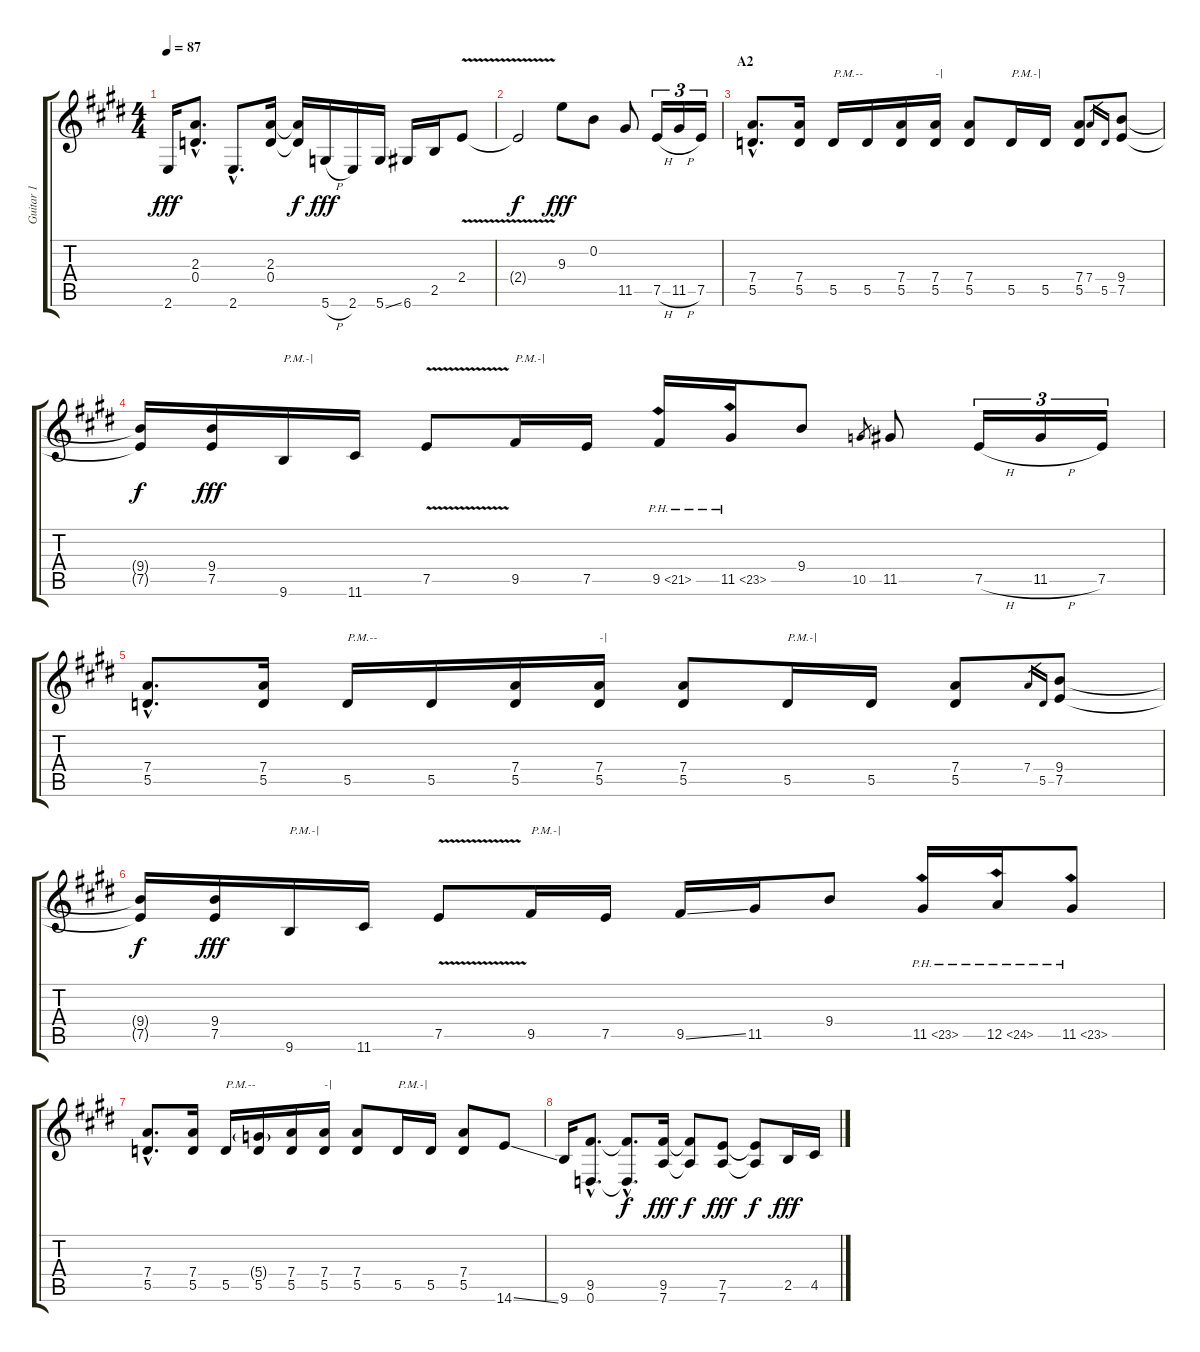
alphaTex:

\track ("Guitar 1" "Guitar 1") {instrument distortionguitar}
\staff {score tabs}
\tuning (E4 B3 G3 D3 A2 D2) {hide}
\ts (4 4)
\tempo 87
\clef g2
\ks e
2.6.16{dy fff} (2.3{hac} 0.4{hac}).8{d} 2.6{hac}.8{d} (2.3 0.4).16 (2.3{t} 0.4{t}).16{dy f} 5.6{h}.16{dy fff} 2.6.16 5.6{ss}.16 6.6.16 2.5.16 2.4{v}.8 |
2.4{t}.2{dy f} 9.3.8{dy fff} 0.2.8 11.5.8 7.5{h}.16{tu (3 2)} 11.5{h}.16{tu (3 2)} 7.5.16{tu (3 2)} |
\section ("" "A2")
(7.4{hac} 5.5{hac}).8{d} (7.4 5.5).16 5.5.16{txt "P.M.--"} 5.5.16 (7.4 5.5).16 (7.4 5.5).16{txt "-|"} (7.4 5.5).8 5.5.16{txt "P.M.-|"} 5.5.16 (7.4 5.5).8 7.4.16{gr} 5.5.16{gr} (9.4 7.5).8 |
(9.4{t} 7.5{t}).16{dy f} (9.4 7.5).16{dy fff} 9.6.16{txt "P.M.-|"} 11.6.16 7.5{v}.8 9.5.16{txt "P.M.-|"} 7.5.16 9.5{ph 12}.16 11.5{ph 12}.16 9.4.8 10.5.8{gr} 11.5.8 7.5{h}.16{tu (3 2)} 11.5{h}.16{tu (3 2)} 7.5.16{tu (3 2)} |
(7.4{hac} 5.5{hac}).8{d} (7.4 5.5).16 5.5.16{txt "P.M.--"} 5.5.16 (7.4 5.5).16 (7.4 5.5).16{txt "-|"} (7.4 5.5).8 5.5.16{txt "P.M.-|"} 5.5.16 (7.4 5.5).8 7.4.16{gr} 5.5.16{gr} (9.4 7.5).8 |
(9.4{t} 7.5{t}).16{dy f} (9.4 7.5).16{dy fff} 9.6.16{txt "P.M.-|"} 11.6.16 7.5{v}.8 9.5.16{txt "P.M.-|"} 7.5.16 9.5{ss}.16 11.5.16 9.4.8 11.5{ph 12}.16 12.5{ph 12}.16 11.5{ph 12}.8 |
(7.4{hac} 5.5{hac}).8{d} (7.4 5.5).16 5.5.16{txt "P.M.--"} (5.4{g} 5.5).16 (7.4 5.5).16 (7.4 5.5).16{txt "-|"} (7.4 5.5).8 5.5.16{txt "P.M.-|"} 5.5.16 (7.4 5.5).8 14.6{ss}.8 |
9.6.16 (9.5{hac} 0.6{hac}).8{d} (9.5{hac t} 0.6{hac t}).8{d dy f} (9.5 7.6).16{dy fff} (9.5{t} 7.6{t}).8{dy f} (7.5 7.6).8{dy fff} (7.5{t} 7.6{t}).8{dy f} 2.5.16{dy fff} 4.5.16
